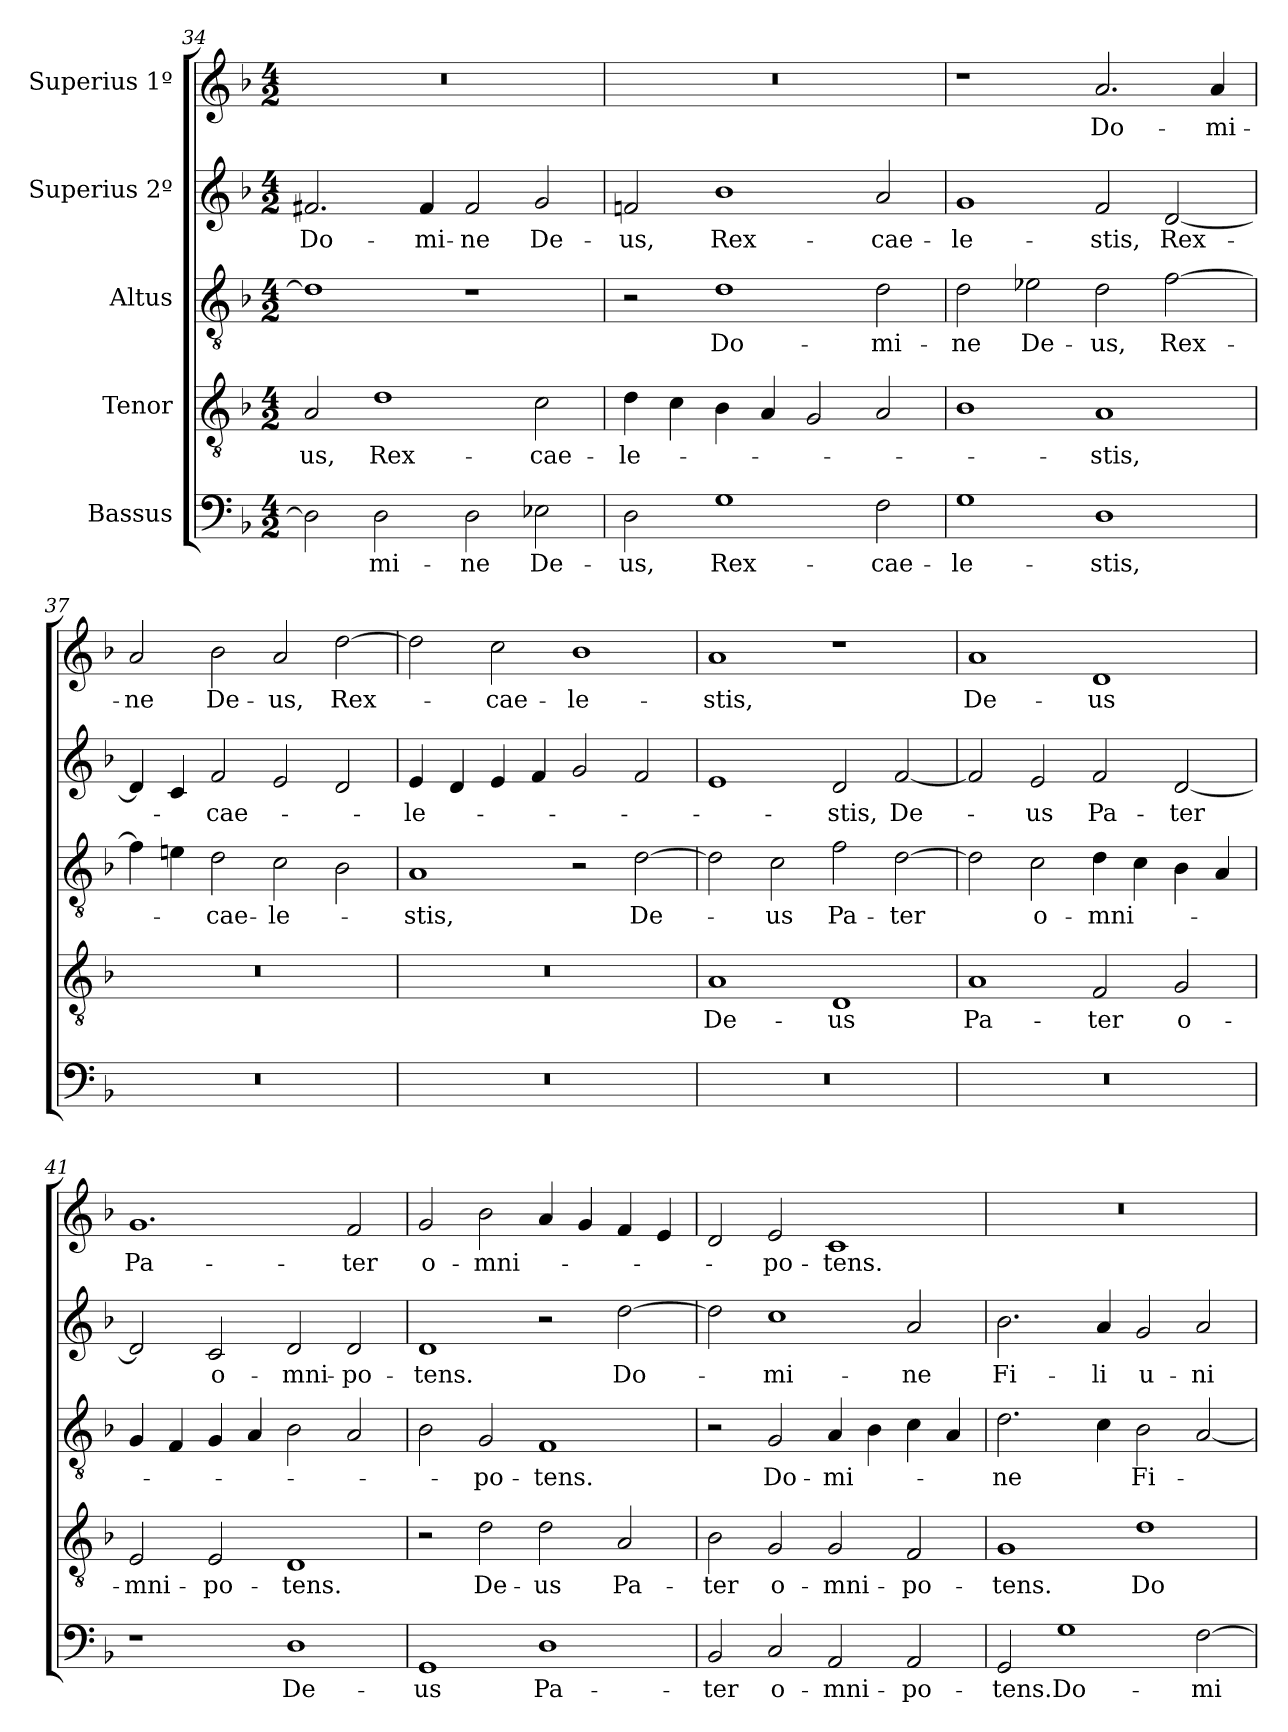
**kern	**text	**kern	**text	**kern	**text	**kern	**text	**kern	**text
*part5	*part5	*part4	*part4	*part3	*part3	*part2	*part2	*part1	*part1
*staff5	*staff5	*staff4	*staff4	*staff3	*staff3	*staff2	*staff2	*staff1	*staff1
*I"Bassus	*	*I"Tenor	*	*I"Altus	*	*I"Superius 2º	*	*I"Superius 1º	*
*clefF4	*	*clefGv2	*	*clefGv2	*	*clefG2	*	*clefG2	*
*k[b-]	*	*k[b-]	*	*k[b-]	*	*k[b-]	*	*k[b-]	*
*M4/2	*	*M4/2	*	*M4/2	*	*M4/2	*	*M4/2	*
=34	=34	=34	=34	=34	=34	=34	=34	=34	=34
2D\]	.	2A/	-us,	1d\]	.	2.f#X/	Do-	0r	.
2D\	-mi-	1d\	Rex-	.	.	.	.	.	.
.	.	.	.	.	.	4f#/	-mi-	.	.
2D\	-ne	.	.	1r	.	2f#/	-ne	.	.
2E-X\	De-	2c\	cae-	.	.	2g/	De-	.	.
=35	=35	=35	=35	=35	=35	=35	=35	=35	=35
2D\	-us,	4d\	-le-	2r	.	2fn/	-us,	0r	.
.	.	4c\	.	.	.	.	.	.	.
1G\	Rex-	4B-\	.	1d\	Do-	1b-\	Rex-	.	.
.	.	4A/	.	.	.	.	.	.	.
.	.	2G/	.	.	.	.	.	.	.
2F\	cae-	2A/	.	2d\	-mi-	2a/	cae-	.	.
=36	=36	=36	=36	=36	=36	=36	=36	=36	=36
1G\	-le-	1B-\	.	2d\	-ne	1g/	-le-	1r	.
.	.	.	.	2e-X\	De-	.	.	.	.
1D\	-stis,	1A/	-stis,	2d\	-us,	2f/	-stis,	2.a/	Do-
.	.	.	.	[2f\	Rex-	[2d/	Rex-	.	.
.	.	.	.	.	.	.	.	4a/	-mi-
=37	=37	=37	=37	=37	=37	=37	=37	=37	=37
0r	.	0r	.	4f\]	.	4d/]	.	2a/	-ne
.	.	.	.	4en\	.	4c/	.	.	.
.	.	.	.	2d\	cae-	2f/	cae-	2b-\	De-
.	.	.	.	2c\	-le-	2e/	.	2a/	-us,
.	.	.	.	2B-\	.	2d/	.	[2dd\	Rex-
=38	=38	=38	=38	=38	=38	=38	=38	=38	=38
0r	.	0r	.	1A/	-stis,	4e/	-le-	2dd\]	.
.	.	.	.	.	.	4d/	.	.	.
.	.	.	.	.	.	4e/	.	2cc\	cae-
.	.	.	.	.	.	4f/	.	.	.
.	.	.	.	2r	.	2g/	.	1b-\	-le-
.	.	.	.	[2d\	De-	2f/	.	.	.
=39	=39	=39	=39	=39	=39	=39	=39	=39	=39
0r	.	1A/	De-	2d\]	.	1e/	.	1a/	-stis,
.	.	.	.	2c\	-us	.	.	.	.
.	.	1D/	-us	2f\	Pa-	2d/	-stis,	1r	.
.	.	.	.	[2d\	-ter	[2f/	De-	.	.
=40	=40	=40	=40	=40	=40	=40	=40	=40	=40
0r	.	1A/	Pa-	2d\]	.	2f/]	.	1a/	De-
.	.	.	.	2c\	o-	2e/	-us	.	.
.	.	2F/	-ter	4d\	-mni-	2f/	Pa-	1d/	-us
.	.	.	.	4c\	.	.	.	.	.
.	.	2G/	o-	4B-\	.	[2d/	-ter	.	.
.	.	.	.	4A/	.	.	.	.	.
=41	=41	=41	=41	=41	=41	=41	=41	=41	=41
1r	.	2E/	-mni-	4G/	.	2d/]	.	1.g/	Pa-
.	.	.	.	4F/	.	.	.	.	.
.	.	2E/	-po-	4G/	.	2c/	o-	.	.
.	.	.	.	4A/	.	.	.	.	.
1D\	De-	1D/	-tens.	2B-\	.	2d/	-mni-	.	.
.	.	.	.	2A/	.	2d/	-po-	2f/	-ter
=42	=42	=42	=42	=42	=42	=42	=42	=42	=42
1GG/	-us	2r	.	2B-\	.	1d/	-tens.	2g/	o-
.	.	2d\	De-	2G/	-po-	.	.	2b-\	-mni-
1D\	Pa-	2d\	-us	1F/	-tens.	2r	.	4a/	.
.	.	.	.	.	.	.	.	4g/	.
.	.	2A/	Pa-	.	.	[2dd\	Do-	4f/	.
.	.	.	.	.	.	.	.	4e/	.
=43	=43	=43	=43	=43	=43	=43	=43	=43	=43
2BB-/	-ter	2B-\	-ter	2r	.	2dd\]	.	2d/	.
2C/	o-	2G/	o-	2G/	Do-	1cc\	-mi-	2e/	-po-
2AA/	-mni-	2G/	-mni-	4A/	-mi-	.	.	1c/	-tens.
.	.	.	.	4B-\	.	.	.	.	.
2AA/	-po-	2F/	-po-	4c\	.	2a/	-ne	.	.
.	.	.	.	4A/	.	.	.	.	.
=44	=44	=44	=44	=44	=44	=44	=44	=44	=44
2GG/	-tens.	1G/	-tens.	2.d\	-ne	2.b-\	Fi-	0r	.
1G\	Do-	.	.	.	.	.	.	.	.
.	.	.	.	4c\	.	4a/	-li	.	.
.	.	1d\	Do-	2B-\	Fi-	2g/	u-	.	.
[2F\	-mi-	.	.	[2A/	.	2a/	-ni-	.	.
=	=	=	=	=	=	=	=	=	=
*-	*-	*-	*-	*-	*-	*-	*-	*-	*-
